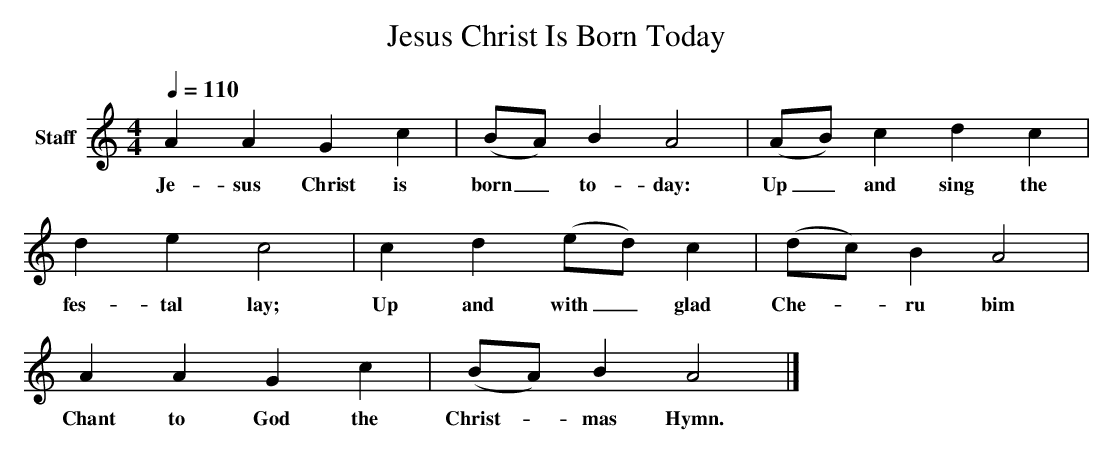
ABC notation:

X:1
T: Jesus Christ Is Born Today
L: 1/4
M: 4/4
Q: 1/4=110
V: P1 name="Staff"
K: C
[V: P1]  A A G c | (B/A/) B A2 | (A/B/) c d c | d e c2 | c d (e/d/) c | (d/c/) B A2 | A A G c | (B/A/) B A2|]
w: Je- sus Christ is born_ to- day: Up_ and sing the fes- tal lay; Up and with_ glad Che-_ ru bim Chant to God the Christ-_ mas Hymn.
